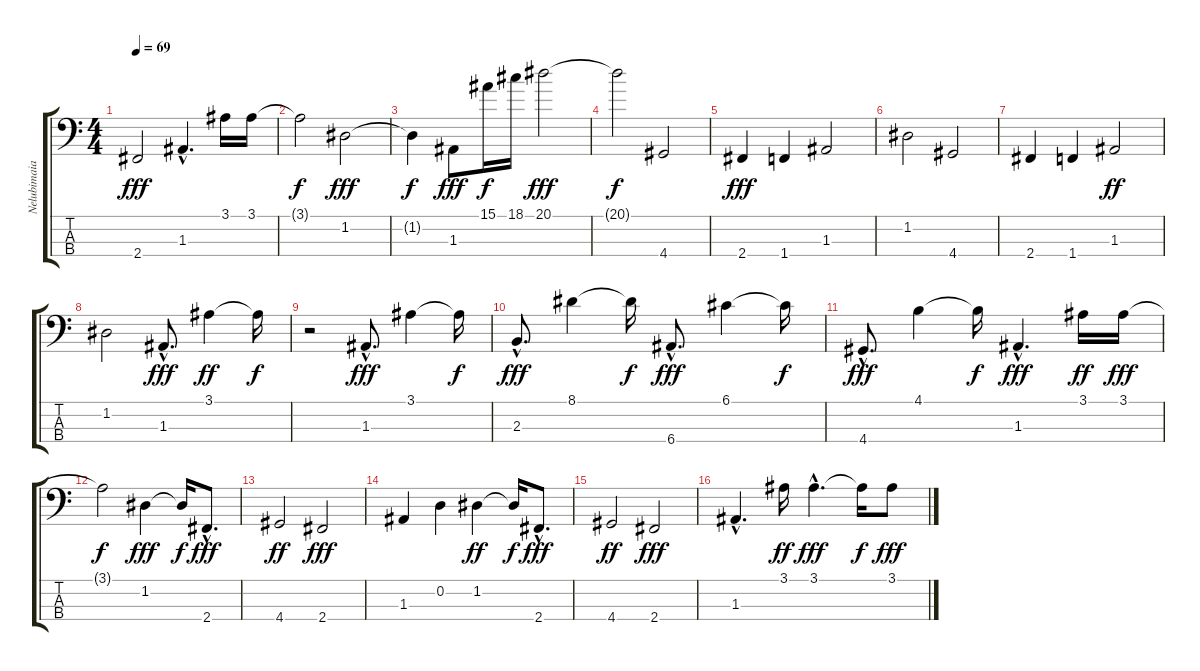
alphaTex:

\track ("Nelubimaia-A-STUDIO" "Nelubimaia") {instrument fretlessbass}
\staff {score tabs}
\tuning (G2 D2 A1 E1) {hide}
\ts (4 4)
\tempo 69
\clef f4
\ks c
2.4.2{dy fff} 1.3{hac}.4{d} 3.1.16 3.1.16 |
3.1{t}.2{dy f} 1.2.2{dy fff} |
1.2{t}.4{dy f} 1.3.8{dy fff} 15.1.16{dy f} 18.1.16 20.1.2{dy fff} |
20.1{t}.2{dy f} 4.4.2 |
2.4.4{dy fff} 1.4.4 1.3.2 |
1.2.2 4.4.2 |
2.4.4 1.4.4 1.3.2{dy ff} |
1.2.2 1.3{hac}.8{d dy fff} 3.1.4{dy ff} 3.1{t}.16{dy f} |
r.2 1.3{hac}.8{d dy fff} 3.1.4 3.1{t}.16{dy f} |
2.3{hac}.8{d dy fff} 8.1.4 8.1{t}.16{dy f} 6.4{hac}.8{d dy fff} 6.1.4 6.1{t}.16{dy f} |
4.4{hac}.8{d dy fff} 4.1.4 4.1{t}.16{dy f} 1.3{hac}.4{d dy fff} 3.1.16{dy ff} 3.1.16{dy fff} |
3.1{t}.2{dy f} 1.2.4{dy fff} 1.2{t}.16{dy f} 2.4{hac}.8{d dy fff} |
4.4.2{dy ff} 2.4.2{dy fff} |
1.3.4 0.2.4 1.2.4{dy ff} 1.2{t}.16{dy f} 2.4{hac}.8{d dy fff} |
4.4.2{dy ff} 2.4.2{dy fff} |
1.3{hac}.4{d} 3.1.16{dy ff} 3.1{hac}.4{d dy fff} 3.1{t}.16{dy f} 3.1.8{dy fff}
